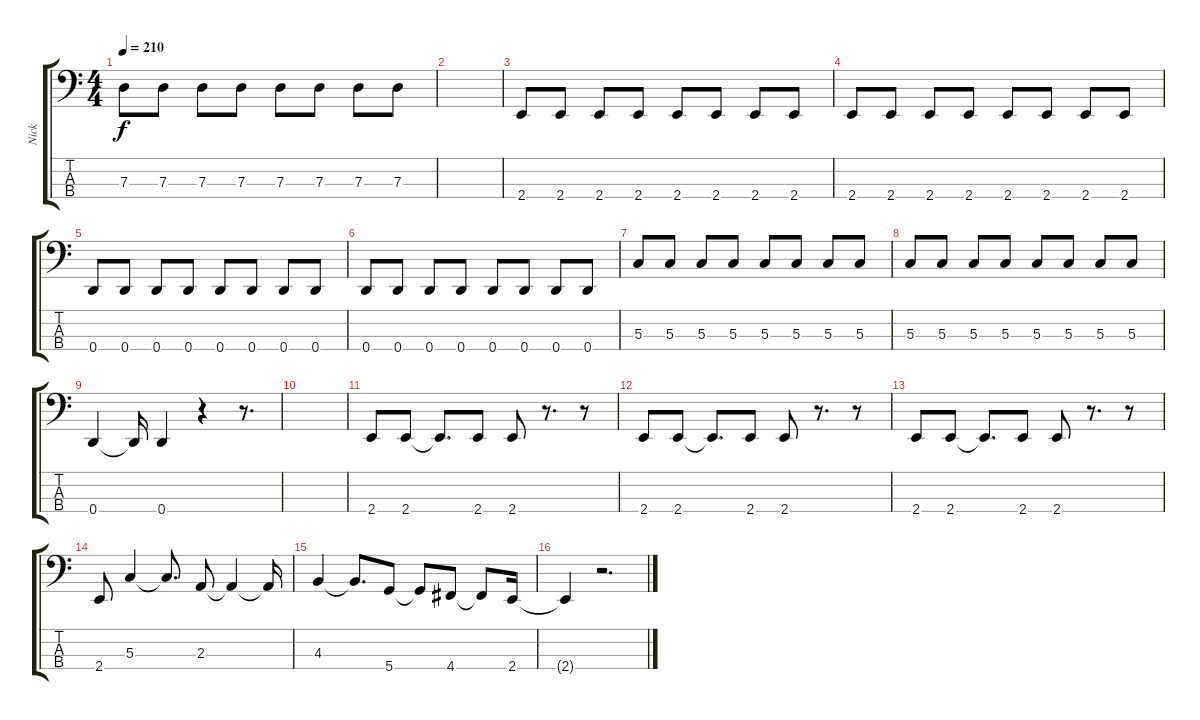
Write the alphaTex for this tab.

\track ("Nick" "Nick") {instrument electricbassfinger}
\staff {score tabs}
\tuning (F2 C2 G1 D1) {hide}
\ts (4 4)
\tempo 210
\clef f4
\ks c
7.3.8{dy f} 7.3.8 7.3.8 7.3.8 7.3.8 7.3.8 7.3.8 7.3.8 |
|
2.4.8 2.4.8 2.4.8 2.4.8 2.4.8 2.4.8 2.4.8 2.4.8 |
2.4.8 2.4.8 2.4.8 2.4.8 2.4.8 2.4.8 2.4.8 2.4.8 |
0.4.8 0.4.8 0.4.8 0.4.8 0.4.8 0.4.8 0.4.8 0.4.8 |
0.4.8 0.4.8 0.4.8 0.4.8 0.4.8 0.4.8 0.4.8 0.4.8 |
5.3.8 5.3.8 5.3.8 5.3.8 5.3.8 5.3.8 5.3.8 5.3.8 |
5.3.8 5.3.8 5.3.8 5.3.8 5.3.8 5.3.8 5.3.8 5.3.8 |
0.4.4 0.4{t}.16 0.4.4 r.4 r.8{d} |
|
2.4.8 2.4.8 2.4{t}.8{d} 2.4.8 2.4.8 r.8{d} r.8 |
2.4.8 2.4.8 2.4{t}.8{d} 2.4.8 2.4.8 r.8{d} r.8 |
2.4.8 2.4.8 2.4{t}.8{d} 2.4.8 2.4.8 r.8{d} r.8 |
2.4.8 5.3.4 5.3{t}.8{d} 2.3.8 2.3{t}.4 2.3{t}.16 |
4.3.4 4.3{t}.8{d} 5.4.8 5.4{t}.8 4.4.8 4.4{t}.8 2.4.16 |
2.4{t}.4 r.2{d}
